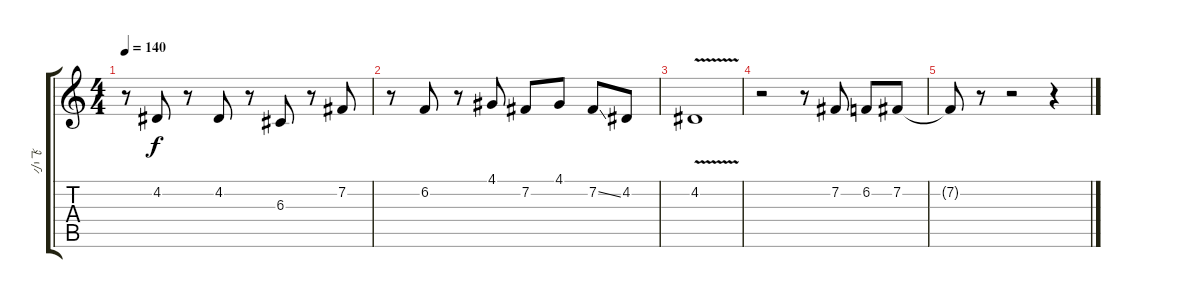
\track ("小飞" "小飞") {instrument harmonica}
\staff {score tabs}
\tuning (E4 B3 G3 D3 A2 E2) {hide}
\ts (4 4)
\tempo 140
\clef g2
\ks c
r.8{dy f} 4.2.8 r.8 4.2.8 r.8 6.3.8 r.8 7.2.8 |
r.8 6.2.8 r.8 4.1.8 7.2.8 4.1.8 7.2{ss}.8 4.2.8 |
4.2{v}.1 |
r.2 r.8 7.2.8 6.2.8 7.2.8 |
7.2{t}.8 r.8 r.2 r.4
